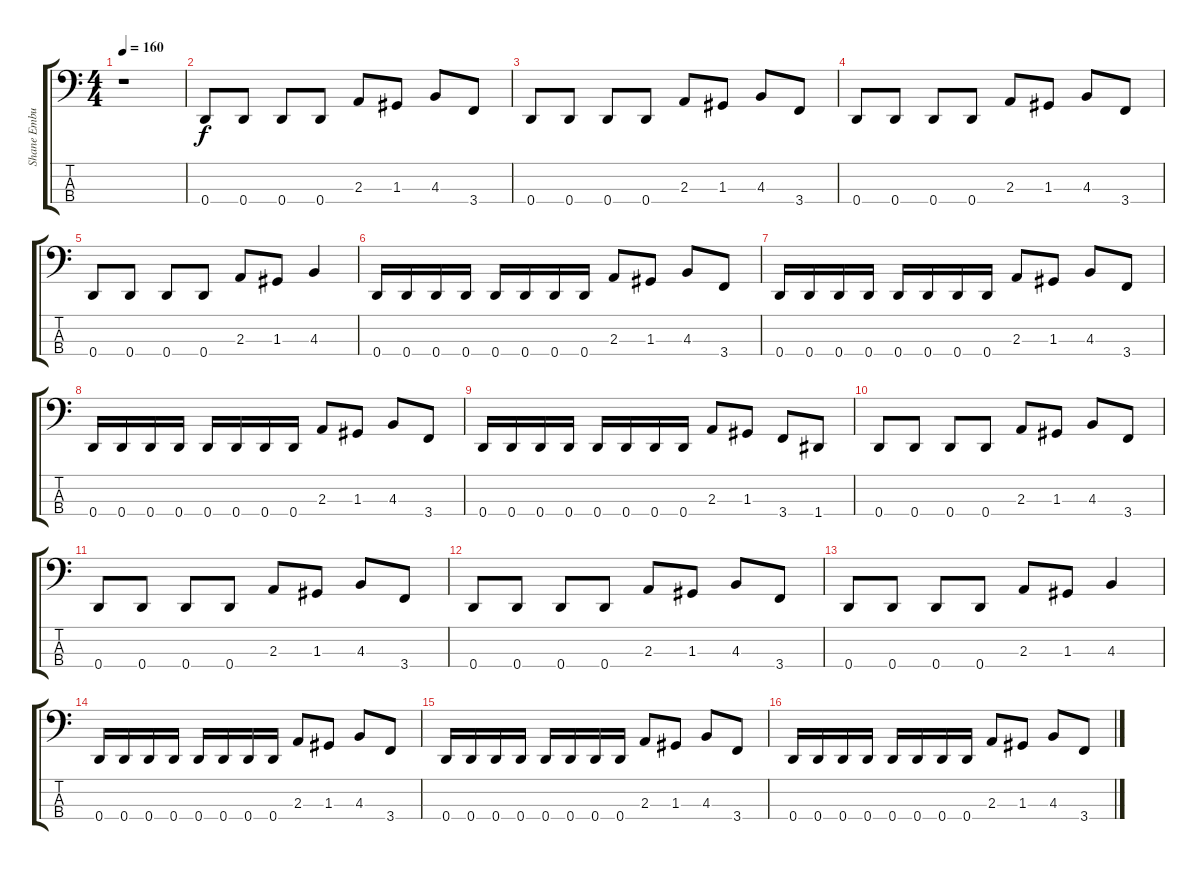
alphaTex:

\track ("Shane Embury (Bass)" "Shane Embu") {instrument electricbassfinger}
\staff {score tabs}
\tuning (F2 C2 G1 D1) {hide}
\ts (4 4)
\tempo 160
\clef f4
\ks c
r.1{dy f instrument electricbassfinger} |
0.4.8 0.4.8 0.4.8 0.4.8 2.3.8 1.3.8 4.3.8 3.4.8 |
0.4.8 0.4.8 0.4.8 0.4.8 2.3.8 1.3.8 4.3.8 3.4.8 |
0.4.8 0.4.8 0.4.8 0.4.8 2.3.8 1.3.8 4.3.8 3.4.8 |
0.4.8 0.4.8 0.4.8 0.4.8 2.3.8 1.3.8 4.3.4 |
0.4.16 0.4.16 0.4.16 0.4.16 0.4.16 0.4.16 0.4.16 0.4.16 2.3.8 1.3.8 4.3.8 3.4.8 |
0.4.16 0.4.16 0.4.16 0.4.16 0.4.16 0.4.16 0.4.16 0.4.16 2.3.8 1.3.8 4.3.8 3.4.8 |
0.4.16 0.4.16 0.4.16 0.4.16 0.4.16 0.4.16 0.4.16 0.4.16 2.3.8 1.3.8 4.3.8 3.4.8 |
0.4.16 0.4.16 0.4.16 0.4.16 0.4.16 0.4.16 0.4.16 0.4.16 2.3.8 1.3.8 3.4.8 1.4.8 |
0.4.8 0.4.8 0.4.8 0.4.8 2.3.8 1.3.8 4.3.8 3.4.8 |
0.4.8 0.4.8 0.4.8 0.4.8 2.3.8 1.3.8 4.3.8 3.4.8 |
0.4.8 0.4.8 0.4.8 0.4.8 2.3.8 1.3.8 4.3.8 3.4.8 |
0.4.8 0.4.8 0.4.8 0.4.8 2.3.8 1.3.8 4.3.4 |
0.4.16 0.4.16 0.4.16 0.4.16 0.4.16 0.4.16 0.4.16 0.4.16 2.3.8 1.3.8 4.3.8 3.4.8 |
0.4.16 0.4.16 0.4.16 0.4.16 0.4.16 0.4.16 0.4.16 0.4.16 2.3.8 1.3.8 4.3.8 3.4.8 |
0.4.16 0.4.16 0.4.16 0.4.16 0.4.16 0.4.16 0.4.16 0.4.16 2.3.8 1.3.8 4.3.8 3.4.8
